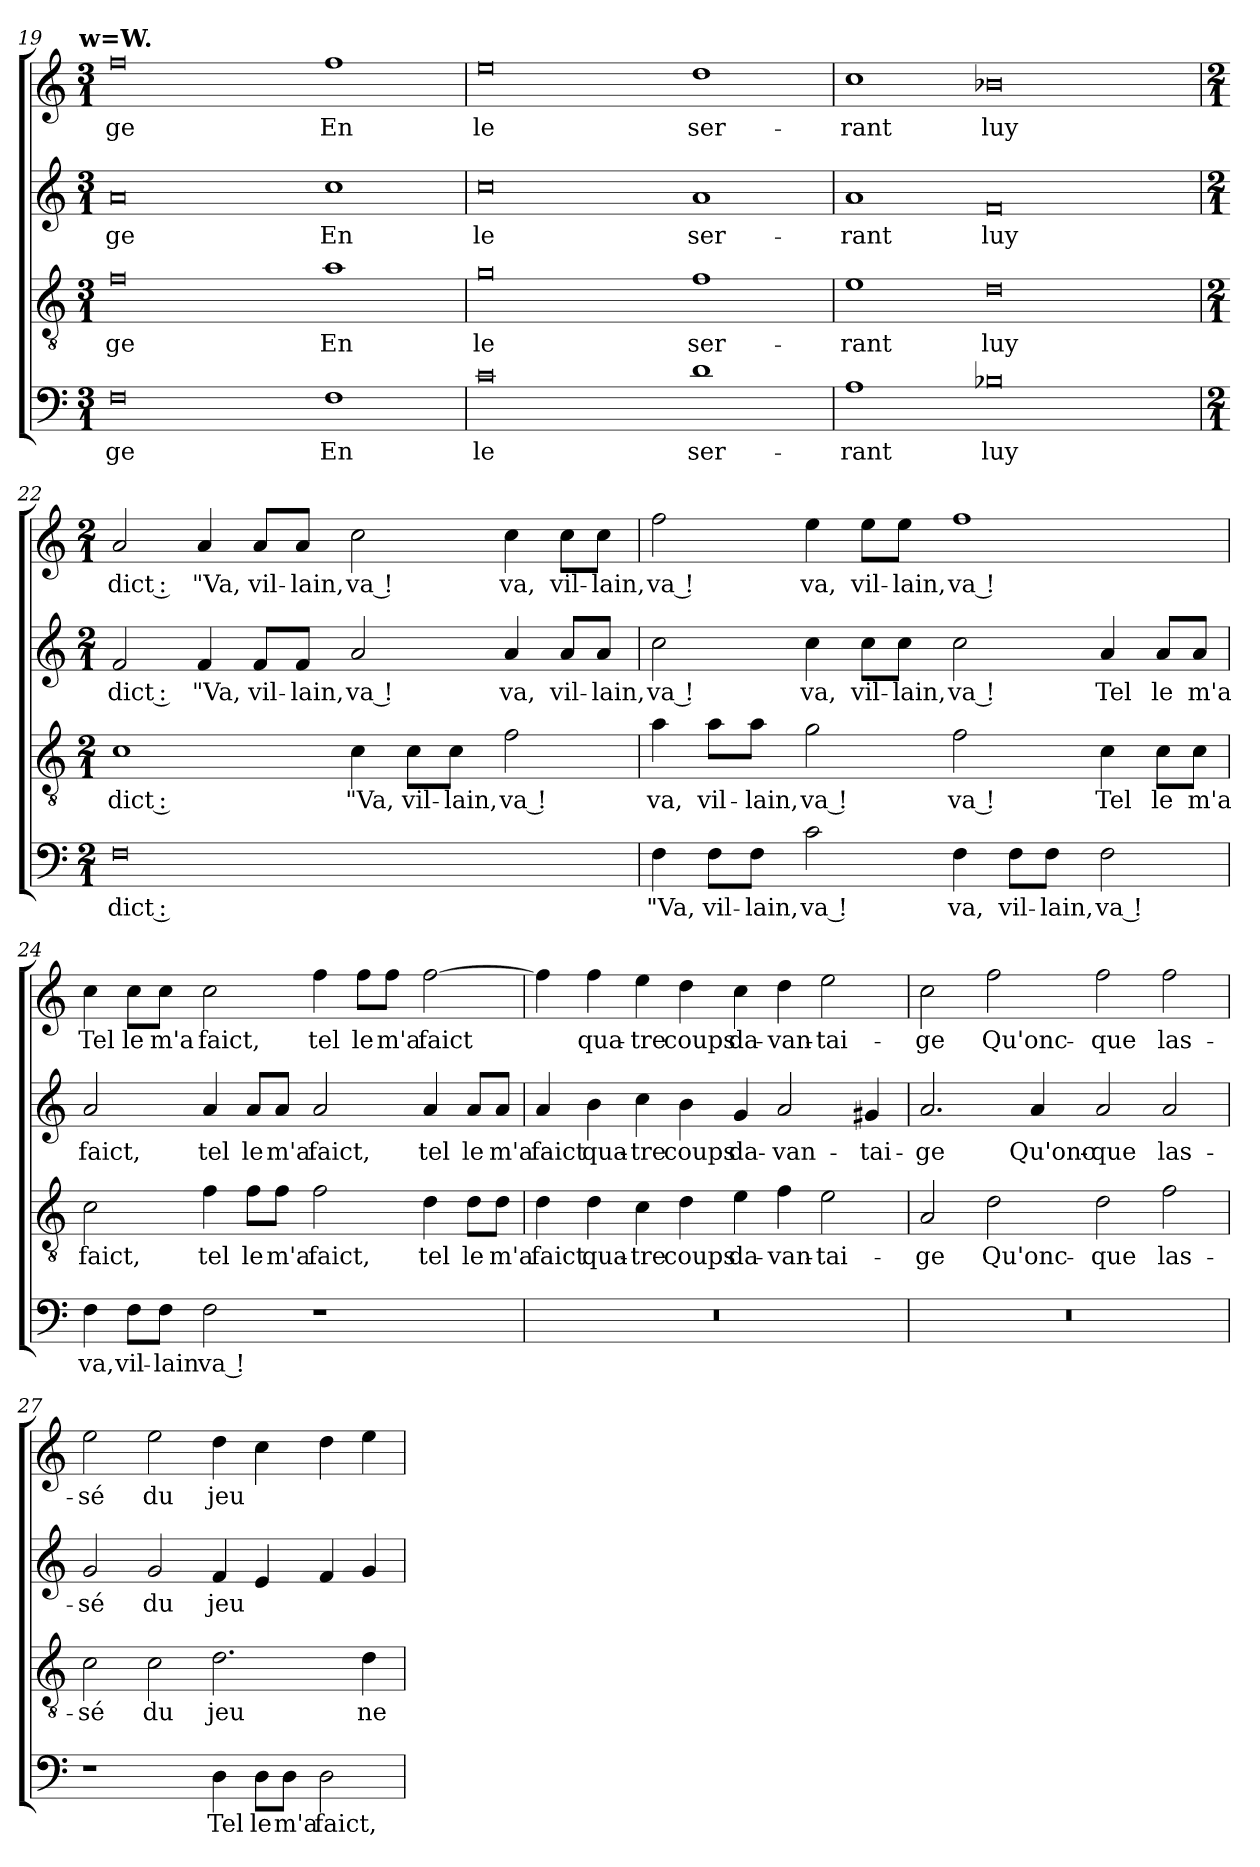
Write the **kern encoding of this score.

**kern	**text	**kern	**text	**kern	**text	**kern	**text
*part4	*part4	*part3	*part3	*part2	*part2	*part1	*part1
*staff4	*staff4	*staff3	*staff3	*staff2	*staff2	*staff1	*staff1
*clefF4	*	*clefGv2	*	*clefG2	*	*clefG2	*
*	*	*ITrd-7c-12	*	*	*	*	*
*k[]	*	*k[]	*	*k[]	*	*k[]	*
*C:	*	*C:	*	*C:	*	*C:	*
!!LO:TX:omd:t=w=W.
*M3/1	*	*M3/1	*	*M3/1	*	*M3/1	*
=19	=19	=19	=19	=19	=19	=19	=19
0F\	-ge	0ff\	-ge	0a/	-ge	0ff\	-ge
1F\	En	1aa\	En	1cc\	En	1ff\	En
=20	=20	=20	=20	=20	=20	=20	=20
0c\	le	0gg\	le	0cc\	le	0ee\	le
1d\	ser-	1ff\	ser-	1a/	ser-	1dd\	ser-
=21	=21	=21	=21	=21	=21	=21	=21
1A\	-rant	1ee\	-rant	1a/	-rant	1cc\	-rant
0B-X\	luy	0dd\	luy	0f/	luy	0b-X\	luy
!!LO:LB:g=z
=22	=22	=22	=22	=22	=22	=22	=22
*M2/1	*	*M2/1	*	*M2/1	*	*M2/1	*
0F\	dict :	1cc\	dict :	2f/	dict :	2a/	dict :
.	.	.	.	4f/	"Va,	4a/	"Va,
.	.	.	.	8f/L	vil-	8a/L	vil-
.	.	.	.	8f/J	-lain,	8a/J	-lain,
.	.	4cc\	"Va,	2a/	va !	2cc\	va !
.	.	8cc\L	vil-	.	.	.	.
.	.	8cc\J	-lain,	.	.	.	.
.	.	2ff\	va !	4a/	va,	4cc\	va,
.	.	.	.	8a/L	vil-	8cc\L	vil-
.	.	.	.	8a/J	-lain,	8cc\J	-lain,
=23	=23	=23	=23	=23	=23	=23	=23
4F\	"Va,	4aa\	va,	2cc\	va !	2ff\	va !
8F\L	vil-	8aa\L	vil-	.	.	.	.
8F\J	-lain,	8aa\J	-lain,	.	.	.	.
2c\	va !	2gg\	va !	4cc\	va,	4ee\	va,
.	.	.	.	8cc\L	vil-	8ee\L	vil-
.	.	.	.	8cc\J	-lain,	8ee\J	-lain,
4F\	va,	2ff\	va !	2cc\	va !	1ff\	va !
8F\L	vil-	.	.	.	.	.	.
8F\J	-lain,	.	.	.	.	.	.
2F\	va !	4cc\	Tel	4a/	Tel	.	.
.	.	8cc\L	le	8a/L	le	.	.
.	.	8cc\J	m'a	8a/J	m'a	.	.
=24	=24	=24	=24	=24	=24	=24	=24
4F\	va,	2cc\	faict,	2a/	faict,	4cc\	Tel
8F\L	vil-	.	.	.	.	8cc\L	le
8F\J	-lain	.	.	.	.	8cc\J	m'a
2F\	va !	4ff\	tel	4a/	tel	2cc\	faict,
.	.	8ff\L	le	8a/L	le	.	.
.	.	8ff\J	m'a	8a/J	m'a	.	.
1r	.	2ff\	faict,	2a/	faict,	4ff\	tel
.	.	.	.	.	.	8ff\L	le
.	.	.	.	.	.	8ff\J	m'a
.	.	4dd\	tel	4a/	tel	[2ff\	faict
.	.	8dd\L	le	8a/L	le	.	.
.	.	8dd\J	m'a	8a/J	m'a	.	.
!!LO:LB:g=z
=25	=25	=25	=25	=25	=25	=25	=25
0r	.	4dd\	faict	4a/	faict	4ff\]	.
.	.	4dd\	qua-	4b\	qua-	4ff\	qua-
.	.	4cc\	-tre	4cc\	-tre	4ee\	-tre
.	.	4dd\	coups	4b\	coups	4dd\	coups
.	.	4ee\	da-	4g/	da-	4cc\	da-
.	.	4ff\	-van-	2a/	-van-	4dd\	-van-
.	.	2ee\	-tai-	.	.	2ee\	-tai-
.	.	.	.	4g#X/	-tai-	.	.
=26	=26	=26	=26	=26	=26	=26	=26
0r	.	2a/	-ge	2.a/	-ge	2cc\	-ge
.	.	2dd\	Qu'onc-	.	.	2ff\	Qu'onc-
.	.	.	.	4a/	Qu'onc-	.	.
.	.	2dd\	-que	2a/	-que	2ff\	-que
.	.	2ff\	las-	2a/	las-	2ff\	las-
=27	=27	=27	=27	=27	=27	=27	=27
1r	.	2cc\	-sé	2g/	-sé	2ee\	-sé
.	.	2cc\	du	2g/	du	2ee\	du
4D\	Tel	2.dd\	jeu	4f/	jeu	4dd\	jeu
8D\L	le	.	.	4e/	.	4cc\	.
8D\J	m'a	.	.	.	.	.	.
2D\	faict,	.	.	4f/	.	4dd\	.
.	.	4dd\	ne	4g/	.	4ee\	.
=	=	=	=	=	=	=	=
*-	*-	*-	*-	*-	*-	*-	*-
